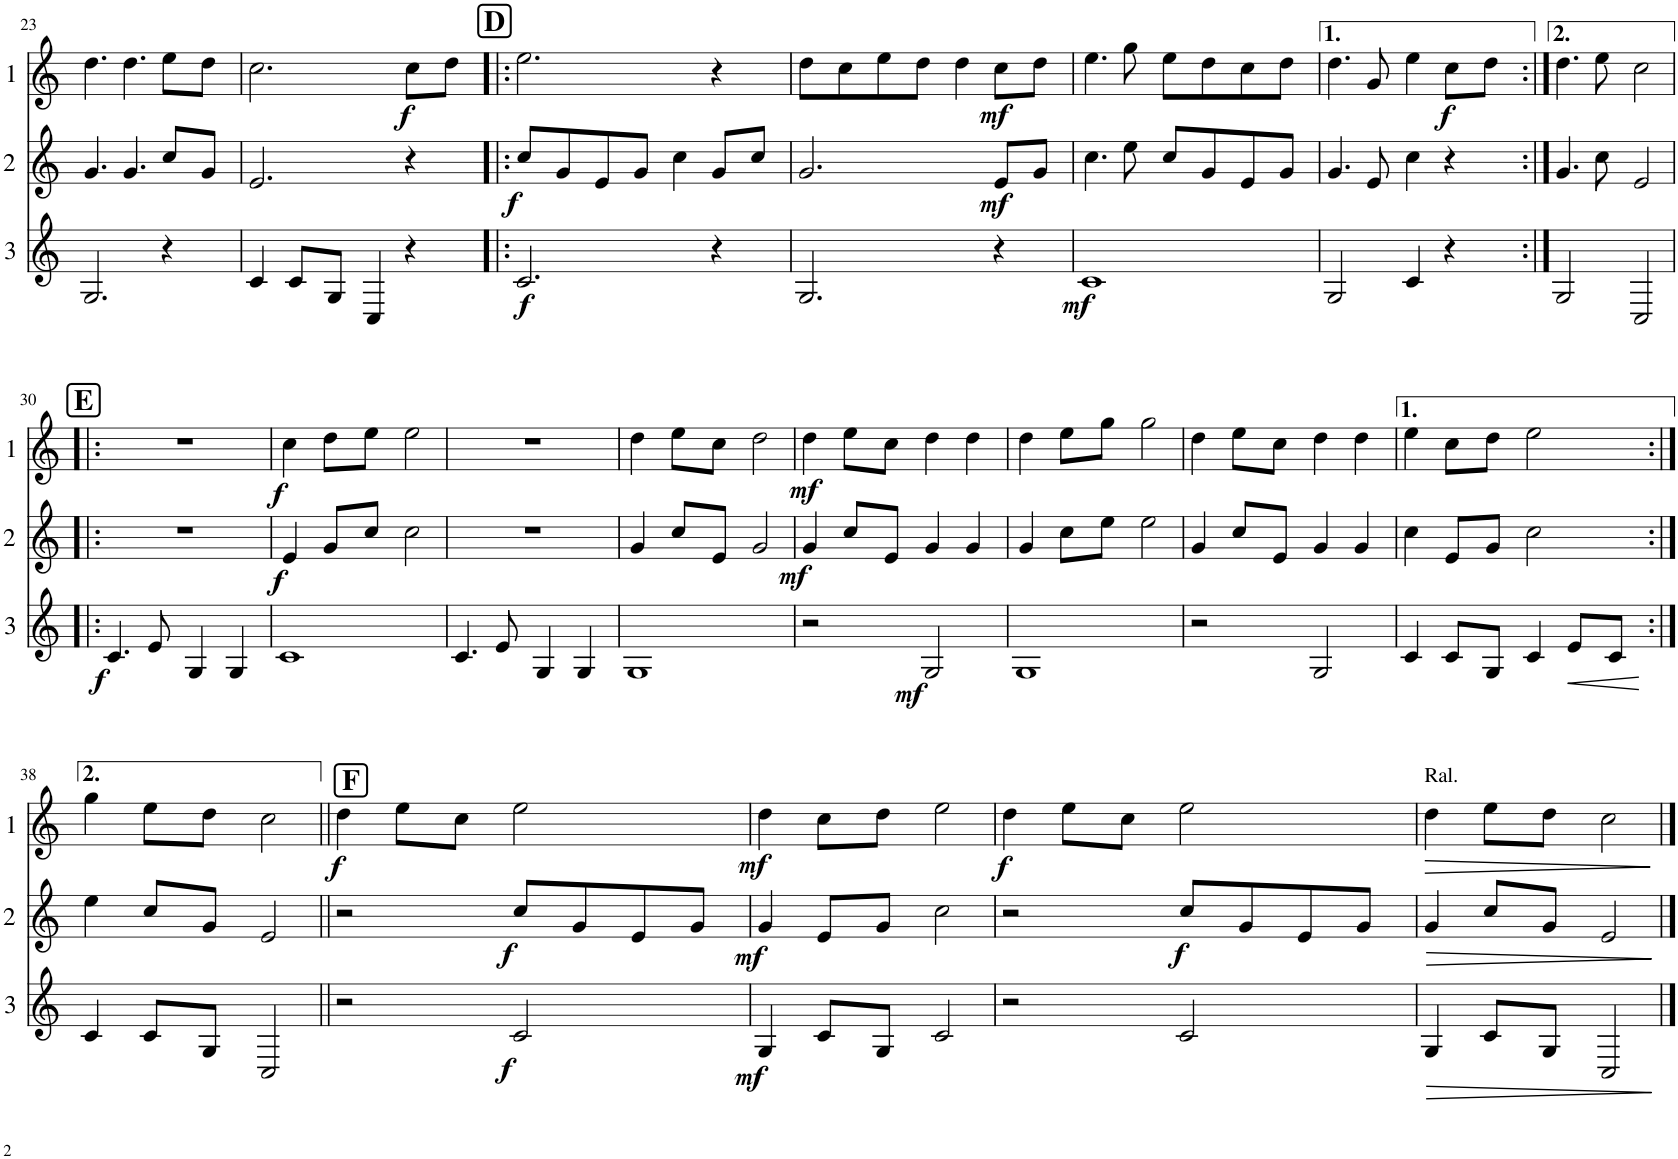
**kern	**dynam	**kern	**dynam	**kern	**dynam
*part3	*part3	*part2	*part2	*part1	*part1
*staff3	*staff3	*staff2	*staff2	*staff1	*staff1
*I"Cor 3	*	*I"Cor 2	*	*I"Cor 1	*
!!LO:PB:g=z
*clefG2	*	*clefG2	*	*clefG2	*
*Trd4c7	*	*Trd4c7	*	*Trd4c7	*
*k[]	*	*k[]	*	*k[]	*
*M4/4	*	*M4/4	*	*M4/4	*
=23	=23	=23	=23	=23	=23
2.G/	.	4.g/	.	4.dd\	.
.	.	4.g/	.	4.dd\	.
4r	.	8cc/L	.	8ee\L	.
.	.	8g/J	.	8dd\J	.
=24	=24	=24	=24	=24	=24
4c/	.	2.e/	.	2.cc\	.
8c/L	.	.	.	.	.
8G/J	.	.	.	.	.
4C/	.	.	.	.	.
!	!	!	!	!	!LO:DY:b
4r	.	4r	.	8cc\L	f
.	.	.	.	8dd\J	.
!!LO:REH:place=s1:a:B:cj:fs=14:t=D
=25!|:	=25!|:	=25!|:	=25!|:	=25!|:	=25!|:
!	!LO:DY:b	!	!LO:DY:b	!	!
2.c/	f	8cc/L	f	2.ee\	.
.	.	8g/	.	.	.
.	.	8e/	.	.	.
.	.	8g/J	.	.	.
.	.	4cc\	.	.	.
4r	.	8g/L	.	4r	.
.	.	8cc/J	.	.	.
=26	=26	=26	=26	=26	=26
2.G/	.	2.g/	.	8dd\L	.
.	.	.	.	8cc\	.
.	.	.	.	8ee\	.
.	.	.	.	8dd\J	.
.	.	.	.	4dd\	.
!	!	!	!LO:DY:b	!	!LO:DY:b
4r	.	8e/L	mf	8cc\L	mf
.	.	8g/J	.	8dd\J	.
=27	=27	=27	=27	=27	=27
!	!LO:DY:b	!	!	!	!
1c	mf	4.cc\	.	4.ee\	.
.	.	8ee\	.	8gg\	.
.	.	8cc/L	.	8ee\L	.
.	.	8g/	.	8dd\	.
.	.	8e/	.	8cc\	.
.	.	8g/J	.	8dd\J	.
=28	=28	=28	=28	=28	=28
2G/	.	4.g/	.	4.dd\	.
.	.	8e/	.	8g/	.
4c/	.	4cc\	.	4ee\	.
!	!	!	!	!	!LO:DY:b
4r	.	4r	.	8cc\L	f
.	.	.	.	8dd\J	.
=29:|!	=29:|!	=29:|!	=29:|!	=29:|!	=29:|!
2G/	.	4.g/	.	4.dd\	.
.	.	8cc\	.	8ee\	.
2C/	.	2e/	.	2cc\	.
!!LO:LB:g=z
!!LO:REH:place=s1:a:B:cj:fs=14:t=E
=30!|:	=30!|:	=30!|:	=30!|:	=30!|:	=30!|:
!	!LO:DY:b	!	!	!	!
4.c/	f	1r	.	1r	.
8e/	.	.	.	.	.
4G/	.	.	.	.	.
4G/	.	.	.	.	.
=31	=31	=31	=31	=31	=31
!	!	!	!LO:DY:b	!	!LO:DY:b
1c	.	4e/	f	4cc\	f
.	.	8g/L	.	8dd\L	.
.	.	8cc/J	.	8ee\J	.
.	.	2cc\	.	2ee\	.
=32	=32	=32	=32	=32	=32
4.c/	.	1r	.	1r	.
8e/	.	.	.	.	.
4G/	.	.	.	.	.
4G/	.	.	.	.	.
=33	=33	=33	=33	=33	=33
1G	.	4g/	.	4dd\	.
.	.	8cc/L	.	8ee\L	.
.	.	8e/J	.	8cc\J	.
.	.	2g/	.	2dd\	.
=34	=34	=34	=34	=34	=34
!	!	!	!LO:DY:b	!	!LO:DY:b
2r	.	4g/	mf	4dd\	mf
.	.	8cc/L	.	8ee\L	.
.	.	8e/J	.	8cc\J	.
!	!LO:DY:b	!	!	!	!
2G/	mf	4g/	.	4dd\	.
.	.	4g/	.	4dd\	.
=35	=35	=35	=35	=35	=35
1G	.	4g/	.	4dd\	.
.	.	8cc\L	.	8ee\L	.
.	.	8ee\J	.	8gg\J	.
.	.	2ee\	.	2gg\	.
=36	=36	=36	=36	=36	=36
2r	.	4g/	.	4dd\	.
.	.	8cc/L	.	8ee\L	.
.	.	8e/J	.	8cc\J	.
2G/	.	4g/	.	4dd\	.
.	.	4g/	.	4dd\	.
=37	=37	=37	=37	=37	=37
4c/	.	4cc\	.	4ee\	.
8c/L	.	8e/L	.	8cc\L	.
8G/J	.	8g/J	.	8dd\J	.
4c/	.	2cc\	.	2ee\	.
!	!LO:HP:b	!	!	!	!
8e/L	<	.	.	.	.
8c/J	.	.	.	.	.
.	[	.	.	.	.
!!LO:LB:g=z
=38:|!	=38:|!	=38:|!	=38:|!	=38:|!	=38:|!
4c/	.	4ee\	.	4gg\	.
8c/L	.	8cc/L	.	8ee\L	.
8G/J	.	8g/J	.	8dd\J	.
2C/	.	2e/	.	2cc\	.
!!LO:REH:place=s1:a:B:cj:fs=14:t=F
=39||	=39||	=39||	=39||	=39||	=39||
!	!	!	!	!	!LO:DY:b
2r	.	2r	.	4dd\	f
.	.	.	.	8ee\L	.
.	.	.	.	8cc\J	.
!	!LO:DY:b	!	!LO:DY:b	!	!
2c/	f	8cc/L	f	2ee\	.
.	.	8g/	.	.	.
.	.	8e/	.	.	.
.	.	8g/J	.	.	.
=40	=40	=40	=40	=40	=40
!	!LO:DY:b	!	!LO:DY:b	!	!LO:DY:b
4G/	mf	4g/	mf	4dd\	mf
8c/L	.	8e/L	.	8cc\L	.
8G/J	.	8g/J	.	8dd\J	.
2c/	.	2cc\	.	2ee\	.
=41	=41	=41	=41	=41	=41
!	!	!	!	!	!LO:DY:b
2r	.	2r	.	4dd\	f
.	.	.	.	8ee\L	.
.	.	.	.	8cc\J	.
!	!	!	!LO:DY:b	!	!
2c/	.	8cc/L	f	2ee\	.
.	.	8g/	.	.	.
.	.	8e/	.	.	.
.	.	8g/J	.	.	.
=42	=42	=42	=42	=42	=42
!	!	!	!	!LO:TX:a:t=Ral.	!
!	!LO:HP:b	!	!LO:HP:b	!	!LO:HP:b
4G/	>	4g/	>	4dd\	>
8c/L	.	8cc/L	.	8ee\L	.
8G/J	.	8g/J	.	8dd\J	.
2C/	.	2e/	.	2cc\	.
.	]	.	]	.	]
==	==	==	==	==	==
*-	*-	*-	*-	*-	*-
